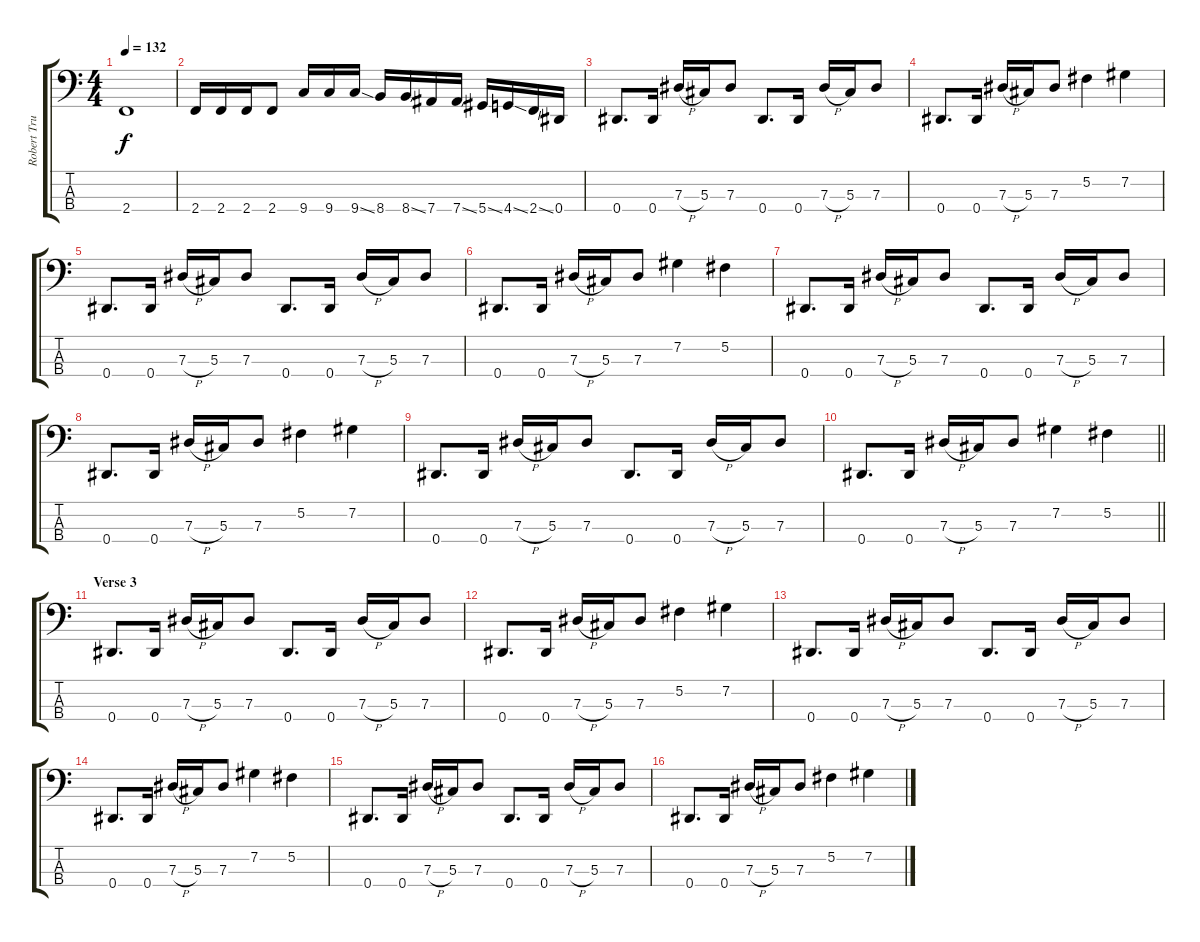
\track ("Robert Trujillo" "Robert Tru") {instrument electricbassfinger}
\staff {score tabs}
\tuning (Gb2 Db2 Ab1 Eb1) {hide}
\ts (4 4)
\tempo 132
\clef f4
\ks c
2.4.1{dy f} |
2.4.16 2.4.16 2.4.16 2.4.8 9.4.16 9.4.16 9.4{ss}.16 8.4.16 8.4{ss}.16 7.4.16 7.4{ss}.16 5.4{ss}.16 4.4{ss}.16 2.4{ss}.16 0.4.16 |
0.4.8{d} 0.4.16 7.3{h}.16 5.3.16 7.3.8 0.4.8{d} 0.4.16 7.3{h}.16 5.3.16 7.3.8 |
0.4.8{d} 0.4.16 7.3{h}.16 5.3.16 7.3.8 5.2.4 7.2.4 |
0.4.8{d} 0.4.16 7.3{h}.16 5.3.16 7.3.8 0.4.8{d} 0.4.16 7.3{h}.16 5.3.16 7.3.8 |
0.4.8{d} 0.4.16 7.3{h}.16 5.3.16 7.3.8 7.2.4 5.2.4 |
0.4.8{d} 0.4.16 7.3{h}.16 5.3.16 7.3.8 0.4.8{d} 0.4.16 7.3{h}.16 5.3.16 7.3.8 |
0.4.8{d} 0.4.16 7.3{h}.16 5.3.16 7.3.8 5.2.4 7.2.4 |
0.4.8{d} 0.4.16 7.3{h}.16 5.3.16 7.3.8 0.4.8{d} 0.4.16 7.3{h}.16 5.3.16 7.3.8 |
\barLineRight lightlight
0.4.8{d} 0.4.16 7.3{h}.16 5.3.16 7.3.8 7.2.4 5.2.4 |
\section ("" "Verse 3")
0.4.8{d} 0.4.16 7.3{h}.16 5.3.16 7.3.8 0.4.8{d} 0.4.16 7.3{h}.16 5.3.16 7.3.8 |
0.4.8{d} 0.4.16 7.3{h}.16 5.3.16 7.3.8 5.2.4 7.2.4 |
0.4.8{d} 0.4.16 7.3{h}.16 5.3.16 7.3.8 0.4.8{d} 0.4.16 7.3{h}.16 5.3.16 7.3.8 |
0.4.8{d} 0.4.16 7.3{h}.16 5.3.16 7.3.8 7.2.4 5.2.4 |
0.4.8{d} 0.4.16 7.3{h}.16 5.3.16 7.3.8 0.4.8{d} 0.4.16 7.3{h}.16 5.3.16 7.3.8 |
0.4.8{d} 0.4.16 7.3{h}.16 5.3.16 7.3.8 5.2.4 7.2.4
